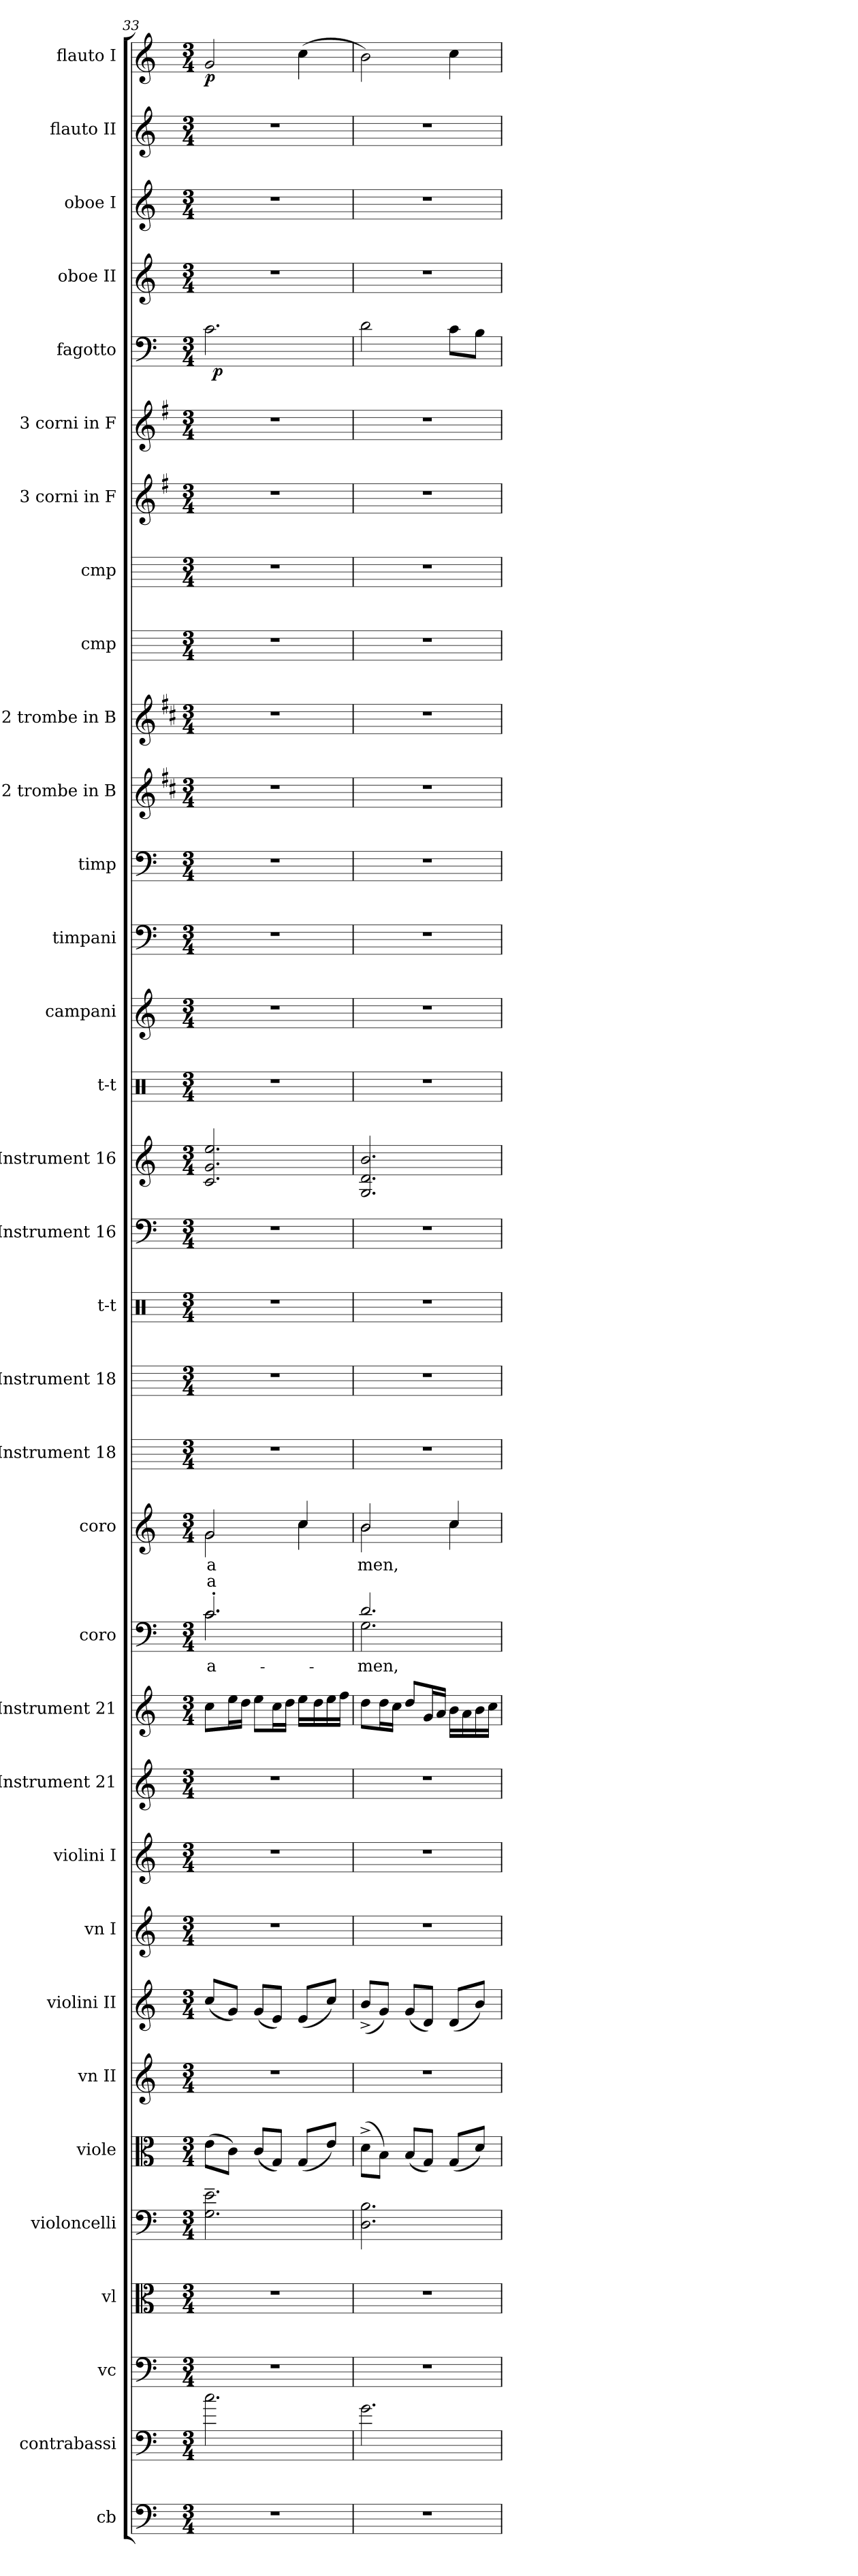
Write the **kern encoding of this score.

**kern	**kern	**kern	**kern	**kern	**kern	**kern	**kern	**kern	**kern	**kern	**kern	**kern	**text	**kern	**text	**text	**kern	**kern	**kern	**kern	**kern	**text	**kern	**kern	**kern	**kern	**kern	**kern	**kern	**kern	**kern	**kern	**kern	**dynam	**kern	**kern	**kern	**kern	**dynam
*part34	*part33	*part32	*part31	*part30	*part29	*part28	*part27	*part26	*part25	*part24	*part23	*part22	*part22	*part21	*part21	*part21	*part20	*part19	*part18	*part17	*part16	*part16	*part15	*part14	*part13	*part12	*part11	*part10	*part9	*part8	*part7	*part6	*part5	*part5	*part4	*part3	*part2	*part1	*part1
*staff34	*staff33	*staff32	*staff31	*staff30	*staff29	*staff28	*staff27	*staff26	*staff25	*staff24	*staff23	*staff22	*staff22	*staff21	*staff21	*staff21	*staff20	*staff19	*staff18	*staff17	*staff16	*staff16	*staff15	*staff14	*staff13	*staff12	*staff11	*staff10	*staff9	*staff8	*staff7	*staff6	*staff5	*staff5	*staff4	*staff3	*staff2	*staff1	*staff1
*I"cb	*I"contrabassi	*I"vc	*I"vl	*I"violoncelli	*I"viole	*I"vn II	*I"violini II	*I"vn I	*I"violini I	*I"Instrument 21	*I"Instrument 21	*I"coro	*	*I"coro	*	*	*I"Instrument 18	*I"Instrument 18	*I"t-t	*I"Instrument 16	*I"Instrument 16	*	*I"t-t	*I"campani	*I"timpani	*I"timp	*I"2 trombe  in B	*I"2 trombe  in B	*I"cmp	*I"cmp	*I"3 corni  in F	*I"3 corni  in F	*I"fagotto	*	*I"oboe II	*I"oboe I	*I"flauto II	*I"flauto I	*
*I'cb	*I'cb	*I'vc	*I'vl	*I'vc	*I'vl	*I'vn II	*I'vn II	*I'vn I	*I'vn I	*	*	*	*	*	*	*	*	*	*	*	*	*	*I't-t	*I'cmp	*I'timp	*I'timp	*	*	*	*	*	*	*I'fag	*	*I'ob II	*I'ob I	*I'fl II	*I'fl I	*
*clefF4	*clefF4	*clefF4	*clefC3	*clefF4	*clefC3	*clefG2	*clefG2	*clefG2	*clefG2	*clefG2	*clefG2	*clefF4	*	*clefG2	*	*	*	*	*clefX	*clefF4	*clefG2	*	*clefX	*clefG2	*clefF4	*clefF4	*clefG2	*clefG2	*	*	*clefG2	*clefG2	*clefF4	*	*clefG2	*clefG2	*clefG2	*clefG2	*
*	*ITrd7c12	*	*	*	*	*	*	*	*	*	*	*	*	*	*	*	*	*	*	*	*	*	*	*	*	*	*ITrd1c2	*ITrd1c2	*ITrd-3c-5	*ITrd1c2	*ITrd-3c-5	*ITrd-3c-5	*	*	*	*	*	*	*
*k[]	*k[]	*k[]	*k[]	*k[]	*k[]	*k[]	*k[]	*k[]	*k[]	*k[]	*k[]	*k[]	*	*k[]	*	*	*k[]	*k[]	*	*k[]	*k[]	*	*	*k[]	*k[]	*k[]	*k[]	*k[]	*k[b-]	*k[b-e-]	*k[]	*k[]	*k[]	*	*k[]	*k[]	*k[]	*k[]	*
*C:	*C:	*C:	*C:	*C:	*C:	*C:	*C:	*C:	*C:	*C:	*C:	*C:	*	*C:	*	*	*C:	*C:	*	*C:	*C:	*	*	*C:	*C:	*C:	*C:	*C:	*F:	*B-:	*C:	*C:	*C:	*	*C:	*C:	*C:	*C:	*
*M3/4	*M3/4	*M3/4	*M3/4	*M3/4	*M3/4	*M3/4	*M3/4	*M3/4	*M3/4	*M3/4	*M3/4	*M3/4	*	*M3/4	*	*	*M3/4	*M3/4	*M3/4	*M3/4	*M3/4	*	*M3/4	*M3/4	*M3/4	*M3/4	*M3/4	*M3/4	*M3/4	*M3/4	*M3/4	*M3/4	*M3/4	*	*M3/4	*M3/4	*M3/4	*M3/4	*
=33	=33	=33	=33	=33	=33	=33	=33	=33	=33	=33	=33	=33	=33	=33	=33	=33	=33	=33	=33	=33	=33	=33	=33	=33	=33	=33	=33	=33	=33	=33	=33	=33	=33	=33	=33	=33	=33	=33	=33
*	*	*	*	*	*	*	*	*	*	*	*	*^	*	*	*	*	*	*	*	*	*	*	*	*	*	*	*	*	*	*	*	*	*	*	*	*	*	*	*
!	!	!	!	!	!	!	!	!	!	!	!	!	!	!LO:LY:b:cj	!	!LO:LY:b:cj	!LO:LY:b:cj	!	!	!	!	!	!LO:LY:b:rj	!	!	!	!	!	!	!	!	!	!	!	!	!	!	!	!	!LO:DY:b
*	*	*	*	*	*	*	*	*	*	*	*	*	*	*	*^	*	*	*	*	*	*	*	*	*	*	*	*	*	*	*	*	*	*	*^	*	*	*	*	*	*
2.r	2.c\	2.r	2.r	2.e\~> 2.G\~>	(>8e\L	2.r	(<8cc/L	2.r	2.r	2.r	8cc\L	2.c'>/	2.c\	a-	2g/	2g\	a-	-a-	2.r	2.r	2.r	2.r	2.g/ 2.c/ 2.ee/	--	2.r	2.r	2.r	2.r	2.r	2.r	2.r	2.r	2.r	2.r	2.c\	32ryy	.	2.r	2.r	2.r	2g/	p
!	!	!	!	!	!	!	!	!	!	!	!	!	!	!	!	!	!	!	!	!	!	!	!	!	!	!	!	!	!	!	!	!	!	!	!	!	!LO:DY:b	!	!	!	!	!
.	.	.	.	.	.	.	.	.	.	.	.	.	.	.	.	.	.	.	.	.	.	.	.	.	.	.	.	.	.	.	.	.	.	.	.	2ryy	p	.	.	.	.	.
.	.	.	.	.	8c\J)	.	8g/J)	.	.	.	16ee\	.	.	.	.	.	.	.	.	.	.	.	.	.	.	.	.	.	.	.	.	.	.	.	.	.	.	.	.	.	.	.
.	.	.	.	.	.	.	.	.	.	.	16dd\J	.	.	.	.	.	.	.	.	.	.	.	.	.	.	.	.	.	.	.	.	.	.	.	.	.	.	.	.	.	.	.
.	.	.	.	.	(<8c/L	.	(<8g/L	.	.	.	8ee\L	.	.	.	.	.	.	.	.	.	.	.	.	.	.	.	.	.	.	.	.	.	.	.	.	.	.	.	.	.	.	.
.	.	.	.	.	8G/J)	.	8e/J)	.	.	.	16cc\	.	.	.	.	.	.	.	.	.	.	.	.	.	.	.	.	.	.	.	.	.	.	.	.	.	.	.	.	.	.	.
.	.	.	.	.	.	.	.	.	.	.	16dd\J	.	.	.	.	.	.	.	.	.	.	.	.	.	.	.	.	.	.	.	.	.	.	.	.	.	.	.	.	.	.	.
!	!	!	!	!	!	!	!	!	!	!	!	!	!	!	!	!	!LO:LY:b:cj	!LO:LY:b:cj	!	!	!	!	!	!	!	!	!	!	!	!	!	!	!	!	!	!	!	!	!	!	!	!
.	.	.	.	.	(<8G/L	.	(<8e/L	.	.	.	16ee\L	.	.	.	4cc/	4cc\	--	--	.	.	.	.	.	.	.	.	.	.	.	.	.	.	.	.	.	.	.	.	.	.	(>4cc\	.
.	.	.	.	.	.	.	.	.	.	.	.	.	.	.	.	.	.	.	.	.	.	.	.	.	.	.	.	.	.	.	.	.	.	.	.	8..ryy	.	.	.	.	.	.
.	.	.	.	.	.	.	.	.	.	.	16dd\	.	.	.	.	.	.	.	.	.	.	.	.	.	.	.	.	.	.	.	.	.	.	.	.	.	.	.	.	.	.	.
.	.	.	.	.	8e/J)	.	8cc/J)	.	.	.	16ee\	.	.	.	.	.	.	.	.	.	.	.	.	.	.	.	.	.	.	.	.	.	.	.	.	.	.	.	.	.	.	.
.	.	.	.	.	.	.	.	.	.	.	16ff\J	.	.	.	.	.	.	.	.	.	.	.	.	.	.	.	.	.	.	.	.	.	.	.	.	.	.	.	.	.	.	.
=34	=34	=34	=34	=34	=34	=34	=34	=34	=34	=34	=34	=34	=34	=34	=34	=34	=34	=34	=34	=34	=34	=34	=34	=34	=34	=34	=34	=34	=34	=34	=34	=34	=34	=34	=34	=34	=34	=34	=34	=34	=34	=34
!	!	!	!	!	!	!	!	!	!	!	!	!	!	!LO:LY:b:cj	!	!	!LO:LY:b:cj	!	!	!	!	!	!	!LO:LY:b:rj	!	!	!	!	!	!	!	!	!	!	!	!	!	!	!	!	!	!
*	*	*	*	*	*	*	*	*	*	*	*	*	*	*	*	*	*	*	*	*	*	*	*	*	*	*	*	*	*	*	*	*	*	*	*v	*v	*	*	*	*	*	*
2.r	2.G\	2.r	2.r	2.B\ 2.D\	(>8d^<\L	2.r	(<8b^>/L	2.r	2.r	2.r	8dd\L	2.d/	2.G\	-men,	2b/	2b\	-men,	.	2.r	2.r	2.r	2.r	2.d/ 2.G/ 2.b/	--	2.r	2.r	2.r	2.r	2.r	2.r	2.r	2.r	2.r	2.r	2d\	.	2.r	2.r	2.r	2b\)	.
.	.	.	.	.	8B\J)	.	8g/J)	.	.	.	16dd\	.	.	.	.	.	.	.	.	.	.	.	.	.	.	.	.	.	.	.	.	.	.	.	.	.	.	.	.	.	.
.	.	.	.	.	.	.	.	.	.	.	16cc\J	.	.	.	.	.	.	.	.	.	.	.	.	.	.	.	.	.	.	.	.	.	.	.	.	.	.	.	.	.	.
.	.	.	.	.	(<8B/L	.	(<8g/L	.	.	.	8dd/L	.	.	.	.	.	.	.	.	.	.	.	.	.	.	.	.	.	.	.	.	.	.	.	.	.	.	.	.	.	.
.	.	.	.	.	8G/J)	.	8d/J)	.	.	.	16g/	.	.	.	.	.	.	.	.	.	.	.	.	.	.	.	.	.	.	.	.	.	.	.	.	.	.	.	.	.	.
.	.	.	.	.	.	.	.	.	.	.	16a/J	.	.	.	.	.	.	.	.	.	.	.	.	.	.	.	.	.	.	.	.	.	.	.	.	.	.	.	.	.	.
!	!	!	!	!	!	!	!	!	!	!	!	!	!	!	!	!	!LO:LY:b:cj	!	!	!	!	!	!	!	!	!	!	!	!	!	!	!	!	!	!	!	!	!	!	!	!
.	.	.	.	.	(<8G/L	.	(<8d/L	.	.	.	16b\L	.	.	.	4cc/	4cc\	.	.	.	.	.	.	.	.	.	.	.	.	.	.	.	.	.	.	8c\L	.	.	.	.	4cc\	.
.	.	.	.	.	.	.	.	.	.	.	16a\	.	.	.	.	.	.	.	.	.	.	.	.	.	.	.	.	.	.	.	.	.	.	.	.	.	.	.	.	.	.
.	.	.	.	.	8d/J)	.	8b/J)	.	.	.	16b\	.	.	.	.	.	.	.	.	.	.	.	.	.	.	.	.	.	.	.	.	.	.	.	8B\J	.	.	.	.	.	.
.	.	.	.	.	.	.	.	.	.	.	16cc\J	.	.	.	.	.	.	.	.	.	.	.	.	.	.	.	.	.	.	.	.	.	.	.	.	.	.	.	.	.	.
*	*	*	*	*	*	*	*	*	*	*	*	*v	*v	*	*	*	*	*	*	*	*	*	*	*	*	*	*	*	*	*	*	*	*	*	*	*	*	*	*	*	*
*	*	*	*	*	*	*	*	*	*	*	*	*	*	*v	*v	*	*	*	*	*	*	*	*	*	*	*	*	*	*	*	*	*	*	*	*	*	*	*	*	*
=	=	=	=	=	=	=	=	=	=	=	=	=	=	=	=	=	=	=	=	=	=	=	=	=	=	=	=	=	=	=	=	=	=	=	=	=	=	=	=
*-	*-	*-	*-	*-	*-	*-	*-	*-	*-	*-	*-	*-	*-	*-	*-	*-	*-	*-	*-	*-	*-	*-	*-	*-	*-	*-	*-	*-	*-	*-	*-	*-	*-	*-	*-	*-	*-	*-	*-
